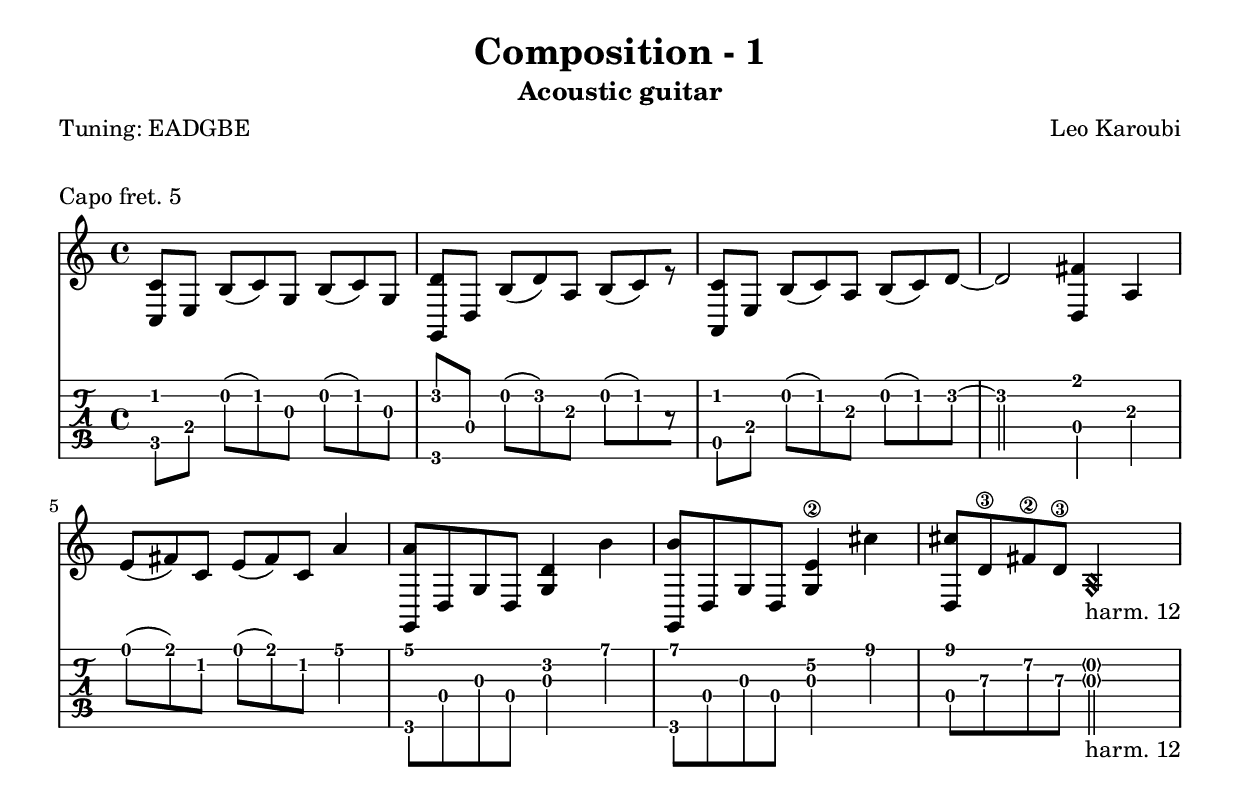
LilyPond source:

\version "2.22.1"
\include "english.ly"
\header {
  title = "Composition - 1"
  subtitle = ""
  instrument = "Acoustic guitar"
  meter = "Tuning: EADGBE"
  arranger = "Leo Karoubi"
  % composer = "Leo Karoubi"
}

\layout { indent = 0.0\cm }
\markup { \vspace #1 }

chorus = {
  \time 4/4
  <c c'>8 e b8([ c') g] b8([ c') g] |
  <g, d'>8 d b8([ d') a] b8([ c') r] |
  <a, c'>8 e b8([ c') a] b8([ c') d'~] |
  d'2 <d f-sharp'>4 a4 | 
  \break
  e'8([ f-sharp') c'] e'8([ f-sharp') c'] a'4 |
  <g, a'>8 d g d <g d'>4 b'4 |
  <g, b'>8 d g d <g e'\2>4  c-sharp''4 |
  <d c-sharp''>8 d'\3 f-sharp'\2 d'\3  <g\harmonic b\harmonic>2-"harm. 12"
}

verse = {

}

full_part = {
  \chorus
  % \verse
  % \chorus
}

\score {
  \header {
    piece = "Capo fret. 5"
  }
  <<
  \new Staff {
    \clef "G"
    \full_part
  }
  \new TabStaff {
    \set TabStaff.minimumFret = #0
    \tabFullNotation
    \full_part
  }
  >>
}
